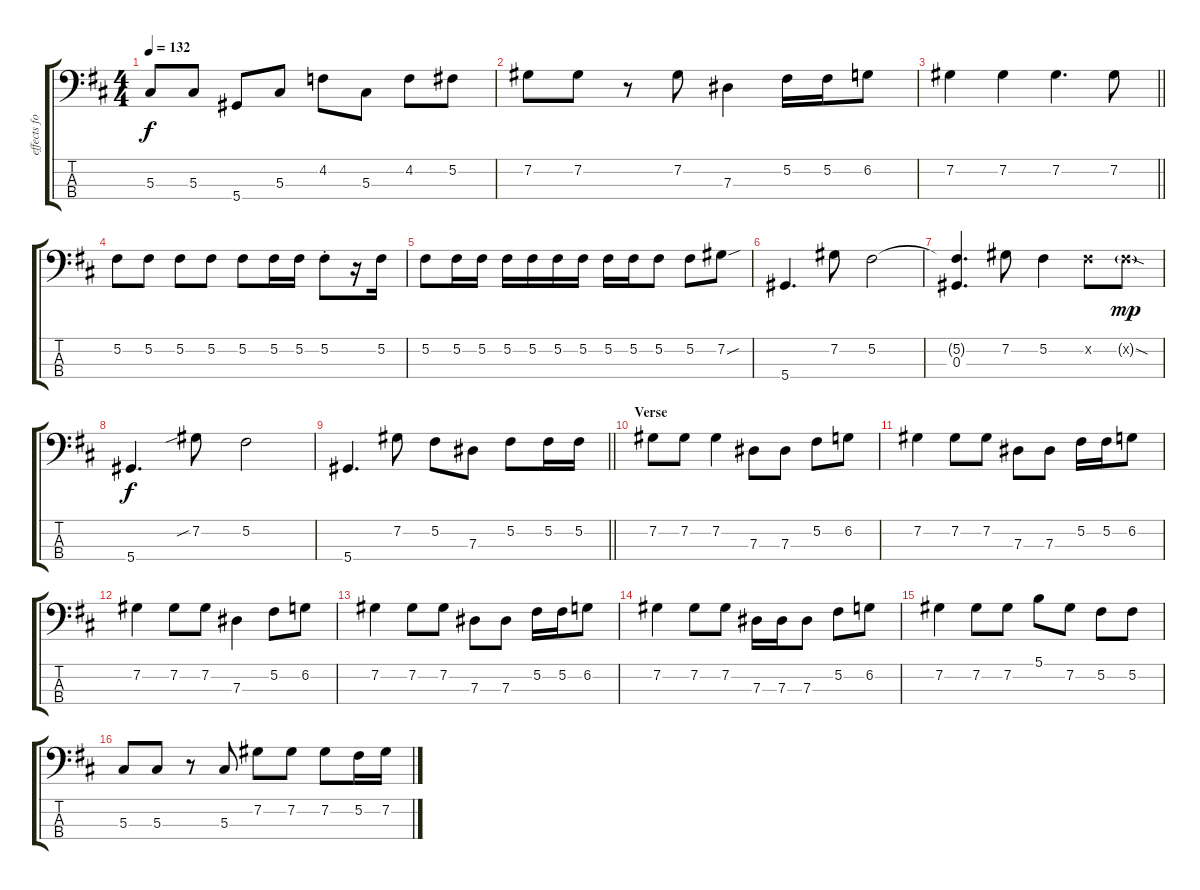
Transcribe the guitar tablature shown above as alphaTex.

\track ("effects for Bass 1" "effects fo") {instrument electricbasspick}
\staff {score tabs}
\tuning (Gb2 Db2 Ab1 Eb1) {hide}
\ts (4 4)
\tempo 132
\clef f4
\ks d
5.3.8{dy f} 5.3.8 5.4.8 5.3.8 4.2.8 5.3.8 4.2.8 5.2.8 |
7.2.8 7.2.8 r.8 7.2.8 7.3.4 5.2.16 5.2.16 6.2.8 |
\barLineRight lightlight
7.2.4 7.2.4 7.2.4{d} 7.2.8 |
5.2.8 5.2.8 5.2.8 5.2.8 5.2.8 5.2.16 5.2.16 5.2{st}.8 r.16 5.2.16 |
5.2.8 5.2.16 5.2.16 5.2.16 5.2.16 5.2.16 5.2.16 5.2.16 5.2.16 5.2.8 5.2.8 7.2{sou}.8 |
5.4.4{d} 7.2.8 5.2.2 |
(5.2{t} 0.3).4{d} 7.2.8 5.2.4 5.2{x}.8 5.2{sod g x}.8{dy mp} |
5.4.4{d dy f} 7.2{sib}.8 5.2.2 |
\barLineRight lightlight
5.4.4{d} 7.2.8 5.2.8 7.3.8 5.2.8 5.2.16 5.2.16 |
\section ("" "Verse")
7.2.8 7.2.8 7.2.4 7.3.8 7.3.8 5.2.8 6.2.8 |
7.2.4 7.2.8 7.2.8 7.3.8 7.3.8 5.2.16 5.2.16 6.2.8 |
7.2.4 7.2.8 7.2.8 7.3.4 5.2.8 6.2.8 |
7.2.4 7.2.8 7.2.8 7.3.8 7.3.8 5.2.16 5.2.16 6.2.8 |
7.2.4 7.2.8 7.2.8 7.3.16 7.3.16 7.3.8 5.2.8 6.2.8 |
7.2.4 7.2.8 7.2.8 5.1.8 7.2.8 5.2.8 5.2.8 |
5.3.8 5.3.8 r.8 5.3.8 7.2.8 7.2.8 7.2.8 5.2.16 7.2.16
